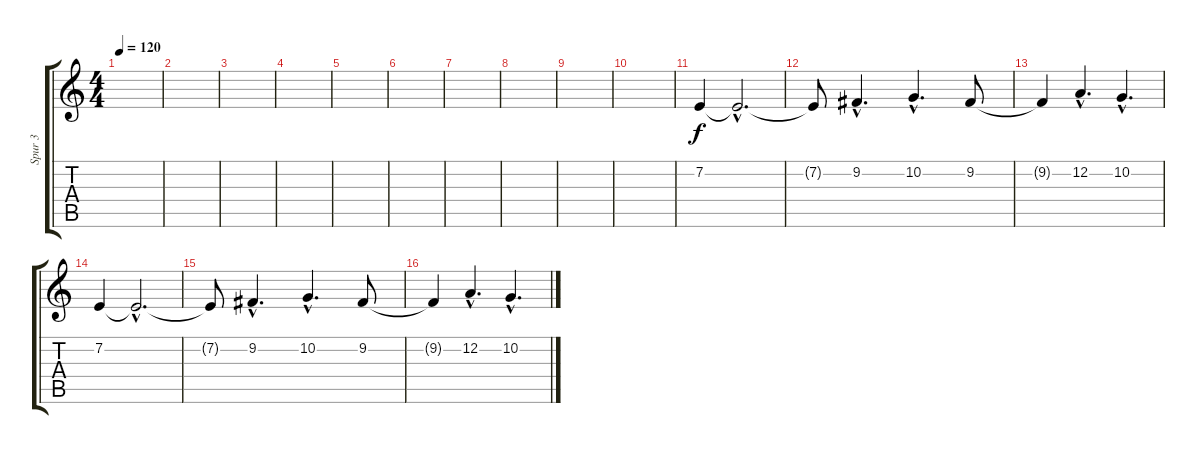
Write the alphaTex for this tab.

\track ("Spur 3" "Spur 3") {instrument violin}
\staff {score tabs}
\tuning (D4 A3 F3 C3 G2 D2) {hide}
\ts (4 4)
\tempo 120
\clef g2
\ks c
|
|
|
|
|
|
|
|
|
|
7.2.4 7.2{hac t}.2{d} |
7.2{t}.8 9.2{hac}.4{d} 10.2{hac}.4{d} 9.2.8 |
9.2{t}.4 12.2{hac}.4{d} 10.2{hac}.4{d} |
7.2.4 7.2{hac t}.2{d} |
7.2{t}.8 9.2{hac}.4{d} 10.2{hac}.4{d} 9.2.8 |
9.2{t}.4 12.2{hac}.4{d} 10.2{hac}.4{d}
